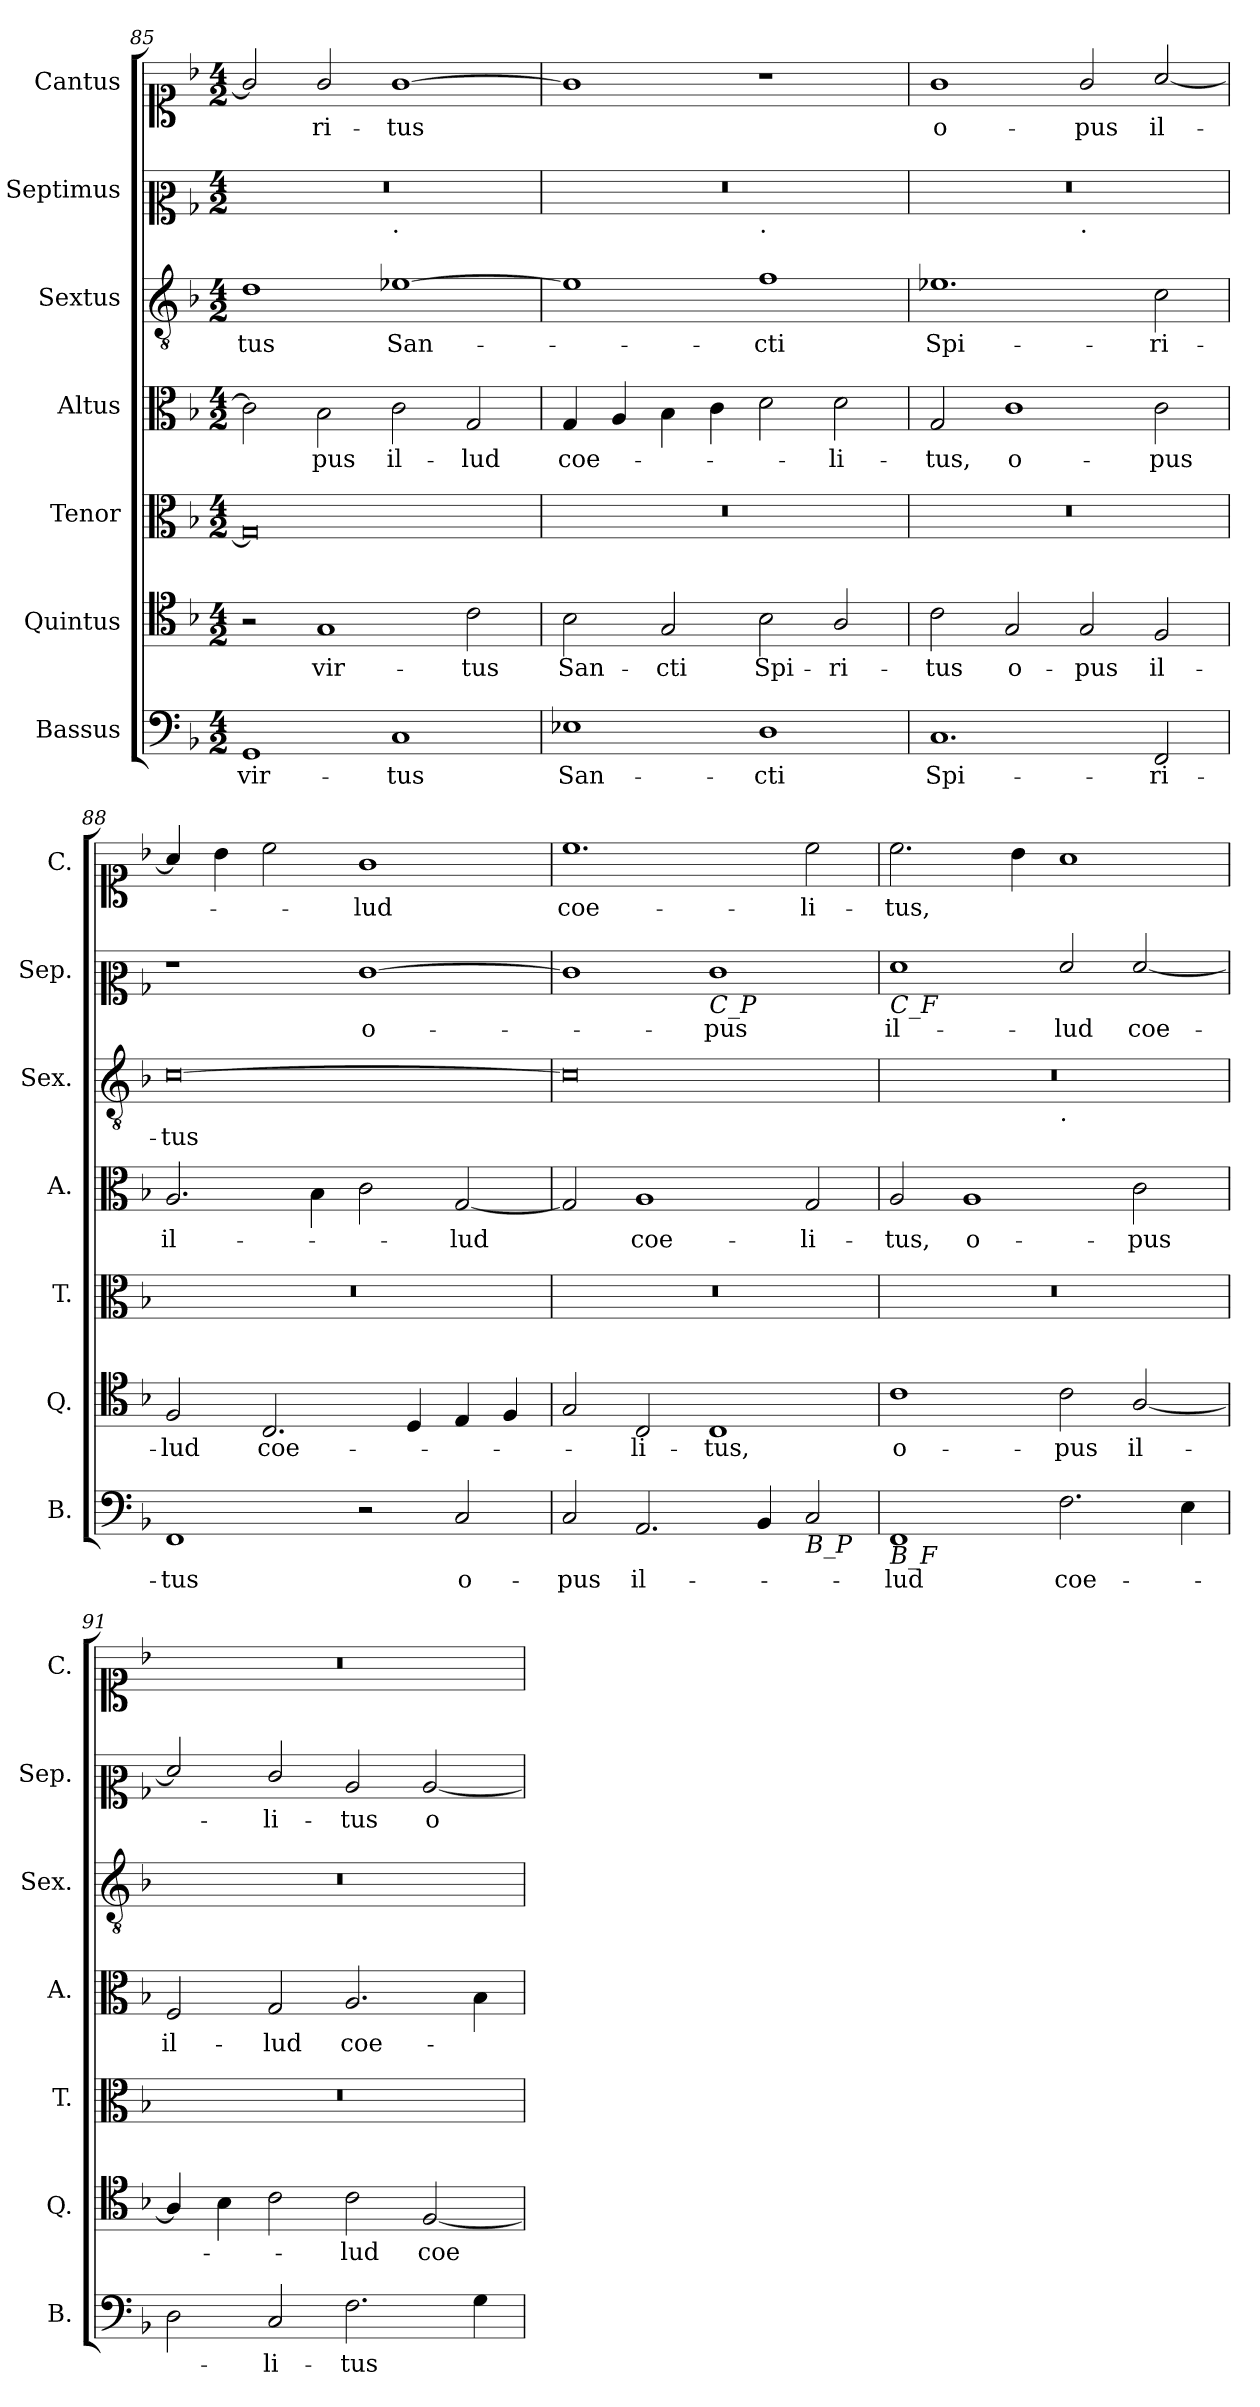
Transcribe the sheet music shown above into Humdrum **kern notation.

**kern	**text	**kern	**text	**kern	**kern	**text	**kern	**text	**kern	**text	**kern	**text
*part7	*part7	*part6	*part6	*part5	*part4	*part4	*part3	*part3	*part2	*part2	*part1	*part1
*staff7	*staff7	*staff6	*staff6	*staff5	*staff4	*staff4	*staff3	*staff3	*staff2	*staff2	*staff1	*staff1
*I"Bassus	*	*I"Quintus	*	*I"Tenor	*I"Altus	*	*I"Sextus	*	*I"Septimus	*	*I"Cantus	*
*I'B.	*	*I'Q.	*	*I'T.	*I'A.	*	*I'Sex.	*	*I'Sep.	*	*I'C.	*
*clefF4	*	*clefC4	*	*clefC3	*clefC3	*	*clefGv2	*	*clefC2	*	*clefC1	*
*k[b-]	*	*k[b-]	*	*k[b-]	*k[b-]	*	*k[b-]	*	*k[b-]	*	*k[b-]	*
*F:	*	*F:	*	*F:	*F:	*	*F:	*	*F:	*	*F:	*
*M4/2	*	*M4/2	*	*M4/2	*M4/2	*	*M4/2	*	*M4/2	*	*M4/2	*
=85	=85	=85	=85	=85	=85	=85	=85	=85	=85	=85	=85	=85
!	!LO:LY:b	!	!	!	!	!	!	!LO:LY:b	!	!	!	!
*	*	*	*	*	*	*	*	*	*^	*	*	*
1GG	vir-	2r	.	0G]	2c\]	.	1d	-tus	0r	1ryy	.	2g/]	.
!	!	!	!LO:LY:b	!	!	!LO:LY:b	!	!	!	!	!	!	!LO:LY:b
.	.	1G	vir-	.	2B-\	-pus	.	.	.	.	.	2g/	-ri-
!	!	!	!	!	!	!	!	!	!	!LO:TX:b:t=.	!	!	!
!	!LO:LY:b	!	!	!	!	!LO:LY:b	!	!LO:LY:b	!	!	!	!	!LO:LY:b
1C	-tus	.	.	.	2c\	il-	[1e-X	San-	.	1ryy	.	[1g	-tus
!	!	!	!LO:LY:b	!	!	!LO:LY:b	!	!	!	!	!	!	!
.	.	2c\	-tus	.	2G/	-lud	.	.	.	.	.	.	.
=86	=86	=86	=86	=86	=86	=86	=86	=86	=86	=86	=86	=86	=86
!	!LO:LY:b	!	!LO:LY:b	!	!	!LO:LY:b	!	!	!	!	!	!	!
1E-X	San-	2B-\	San-	0r	4G/	coe-	1e-]	.	0r	1ryy	.	1g]	.
.	.	.	.	.	4A/	.	.	.	.	.	.	.	.
!	!	!	!LO:LY:b	!	!	!	!	!	!	!	!	!	!
.	.	2G/	-cti	.	4B-\	.	.	.	.	.	.	.	.
.	.	.	.	.	4c\	.	.	.	.	.	.	.	.
!	!	!	!	!	!	!	!	!	!	!LO:TX:b:t=.	!	!	!
!	!LO:LY:b	!	!LO:LY:b	!	!	!	!	!LO:LY:b	!	!	!	!	!
1D	-cti	2B-\	Spi-	.	2d\	.	1f	-cti	.	1ryy	.	1r	.
!	!	!	!LO:LY:b	!	!	!LO:LY:b	!	!	!	!	!	!	!
.	.	2A/	-ri-	.	2d\	-li-	.	.	.	.	.	.	.
=87	=87	=87	=87	=87	=87	=87	=87	=87	=87	=87	=87	=87	=87
!	!LO:LY:b	!	!LO:LY:b	!	!	!LO:LY:b	!	!LO:LY:b	!	!	!	!	!LO:LY:b
1.C	Spi-	2c\	-tus	0r	2G/	-tus,	1.e-X	Spi-	0r	1ryy	.	1g	o-
!	!	!	!LO:LY:b	!	!	!LO:LY:b	!	!	!	!	!	!	!
.	.	2G/	o-	.	1c	o-	.	.	.	.	.	.	.
!	!	!	!	!	!	!	!	!	!	!LO:TX:b:t=.	!	!	!
!	!	!	!LO:LY:b	!	!	!	!	!	!	!	!	!	!LO:LY:b
.	.	2G/	-pus	.	.	.	.	.	.	1ryy	.	2g/	-pus
!	!LO:LY:b	!	!LO:LY:b	!	!	!LO:LY:b	!	!LO:LY:b	!	!	!	!	!LO:LY:b
2FF/	-ri-	2F/	il-	.	2c\	-pus	2c\	-ri-	.	.	.	[2a/	il-
=88	=88	=88	=88	=88	=88	=88	=88	=88	=88	=88	=88	=88	=88
!	!LO:LY:b	!	!LO:LY:b	!	!	!LO:LY:b	!	!LO:LY:b	!	!	!	!	!
*	*	*	*	*	*	*	*	*	*v	*v	*	*	*
1FF	-tus	2F/	-lud	0r	2.A/	il-	[0c	-tus	1r	.	4a/]	.
.	.	.	.	.	.	.	.	.	.	.	4b-\	.
!	!	!	!LO:LY:b	!	!	!	!	!	!	!	!	!
.	.	2.C/	coe-	.	.	.	.	.	.	.	2cc\	.
.	.	.	.	.	4B-\	.	.	.	.	.	.	.
!	!	!	!	!	!	!	!	!	!	!LO:LY:b	!	!LO:LY:b
2r	.	.	.	.	2c\	.	.	.	[1e	o-	1g	-lud
.	.	4D/	.	.	.	.	.	.	.	.	.	.
!	!LO:LY:b	!	!	!	!	!LO:LY:b	!	!	!	!	!	!
2C/	o-	4E/	.	.	[2G/	-lud	.	.	.	.	.	.
.	.	4F/	.	.	.	.	.	.	.	.	.	.
=89	=89	=89	=89	=89	=89	=89	=89	=89	=89	=89	=89	=89
!	!LO:LY:b	!	!	!	!	!	!	!	!	!	!	!LO:LY:b
2C/	-pus	2G/	.	0r	2G/]	.	0c]	.	1e]	.	1.cc	coe-
!	!LO:LY:b	!	!LO:LY:b	!	!	!LO:LY:b	!	!	!	!	!	!
2.AA/	il-	2C/	-li-	.	1A	coe-	.	.	.	.	.	.
!	!	!	!	!	!	!	!	!	!LO:TX:b:i:t=C_P	!	!	!
!	!	!	!LO:LY:b	!	!	!	!	!	!	!LO:LY:b	!	!
.	.	1C	-tus,	.	.	.	.	.	1e	-pus	.	.
4BB-/	.	.	.	.	.	.	.	.	.	.	.	.
!LO:TX:b:i:t=B_P	!	!	!	!	!	!	!	!	!	!	!	!
!	!	!	!	!	!	!LO:LY:b	!	!	!	!	!	!LO:LY:b
2C/	.	.	.	.	2G/	-li-	.	.	.	.	2cc\	-li-
=90	=90	=90	=90	=90	=90	=90	=90	=90	=90	=90	=90	=90
!	!	!	!	!	!	!	!	!	!LO:TX:b:i:t=C_F	!	!	!
!LO:TX:b:i:t=B_F	!	!	!	!	!	!	!	!	!	!	!	!
!	!LO:LY:b	!	!LO:LY:b	!	!	!LO:LY:b	!	!	!	!LO:LY:b	!	!LO:LY:b
*	*	*	*	*	*	*	*^	*	*	*	*	*
1FF	-lud	1c	o-	0r	2A/	-tus,	0r	1ryy	.	1f	il-	2.cc\	-tus,
!	!	!	!	!	!	!LO:LY:b	!	!	!	!	!	!	!
.	.	.	.	.	1A	o-	.	.	.	.	.	.	.
.	.	.	.	.	.	.	.	.	.	.	.	4b-\	.
!	!	!	!	!	!	!	!	!LO:TX:b:t=.	!	!	!	!	!
!	!LO:LY:b	!	!LO:LY:b	!	!	!	!	!	!	!	!LO:LY:b	!	!
2.F\	coe-	2c\	-pus	.	.	.	.	1ryy	.	2f/	-lud	1a	.
!	!	!	!LO:LY:b	!	!	!LO:LY:b	!	!	!	!	!LO:LY:b	!	!
.	.	[2A/	il-	.	2c\	-pus	.	.	.	[2f/	coe-	.	.
4E\	.	.	.	.	.	.	.	.	.	.	.	.	.
=91	=91	=91	=91	=91	=91	=91	=91	=91	=91	=91	=91	=91	=91
!	!	!	!	!	!	!LO:LY:b	!	!	!	!	!	!	!
*	*	*	*	*	*	*	*v	*v	*	*	*	*	*
2D\	.	4A/]	.	0r	2F/	il-	0r	.	2f/]	.	0r	.
.	.	4B-\	.	.	.	.	.	.	.	.	.	.
!	!LO:LY:b	!	!	!	!	!LO:LY:b	!	!	!	!LO:LY:b	!	!
2C/	-li-	2c\	.	.	2G/	-lud	.	.	2e/	-li-	.	.
!	!LO:LY:b	!	!LO:LY:b	!	!	!LO:LY:b	!	!	!	!LO:LY:b	!	!
2.F\	-tus	2c\	-lud	.	2.A/	coe-	.	.	2c/	-tus	.	.
!	!	!	!LO:LY:b	!	!	!	!	!	!	!LO:LY:b	!	!
.	.	[2F/	coe-	.	.	.	.	.	[2c/	o-	.	.
4G\	.	.	.	.	4B-\	.	.	.	.	.	.	.
=	=	=	=	=	=	=	=	=	=	=	=	=
*-	*-	*-	*-	*-	*-	*-	*-	*-	*-	*-	*-	*-
